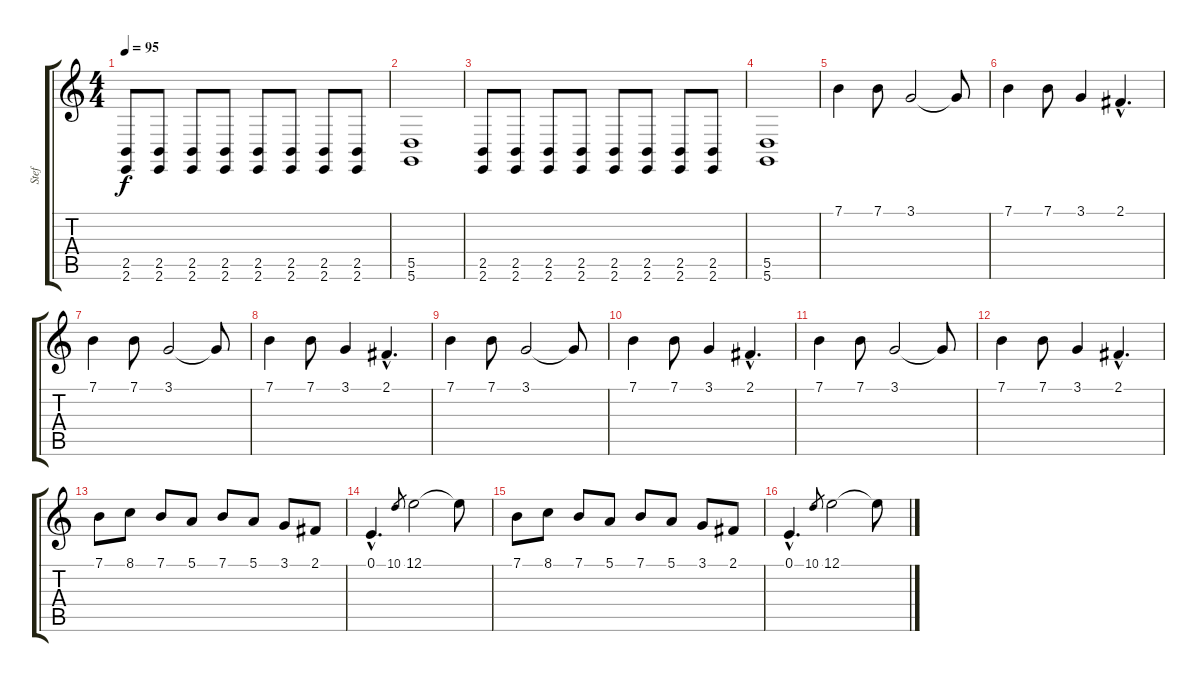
\track ("Stef" "Stef") {instrument piccolo}
\staff {score tabs}
\tuning (E4 B3 G3 D3 A2 D2) {hide}
\ts (4 4)
\tempo 95
\clef g2
\ks c
(2.5 2.6).8{dy f volume 11 instrument electricguitarmuted} (2.5 2.6).8 (2.5 2.6).8 (2.5 2.6).8 (2.5 2.6).8 (2.5 2.6).8 (2.5 2.6).8 (2.5 2.6).8 |
(5.5 5.6).1 |
(2.5 2.6).8{volume 11 instrument electricguitarmuted} (2.5 2.6).8 (2.5 2.6).8 (2.5 2.6).8 (2.5 2.6).8 (2.5 2.6).8 (2.5 2.6).8 (2.5 2.6).8 |
(5.5 5.6).1 |
7.1.4{volume 14 instrument piccolo} 7.1.8 3.1.2 3.1{t}.8 |
7.1.4 7.1.8 3.1.4 2.1{hac}.4{d} |
7.1.4 7.1.8 3.1.2 3.1{t}.8 |
7.1.4 7.1.8 3.1.4 2.1{hac}.4{d} |
7.1.4 7.1.8 3.1.2 3.1{t}.8 |
7.1.4 7.1.8 3.1.4 2.1{hac}.4{d} |
7.1.4 7.1.8 3.1.2 3.1{t}.8 |
7.1.4 7.1.8 3.1.4 2.1{hac}.4{d} |
7.1.8 8.1.8 7.1.8 5.1.8 7.1.8 5.1.8 3.1.8 2.1.8 |
0.1{hac}.4{d} 10.1.8{gr} 12.1.2 12.1{t}.8 |
7.1.8 8.1.8 7.1.8 5.1.8 7.1.8 5.1.8 3.1.8 2.1.8 |
0.1{hac}.4{d} 10.1.8{gr} 12.1.2 12.1{t}.8
